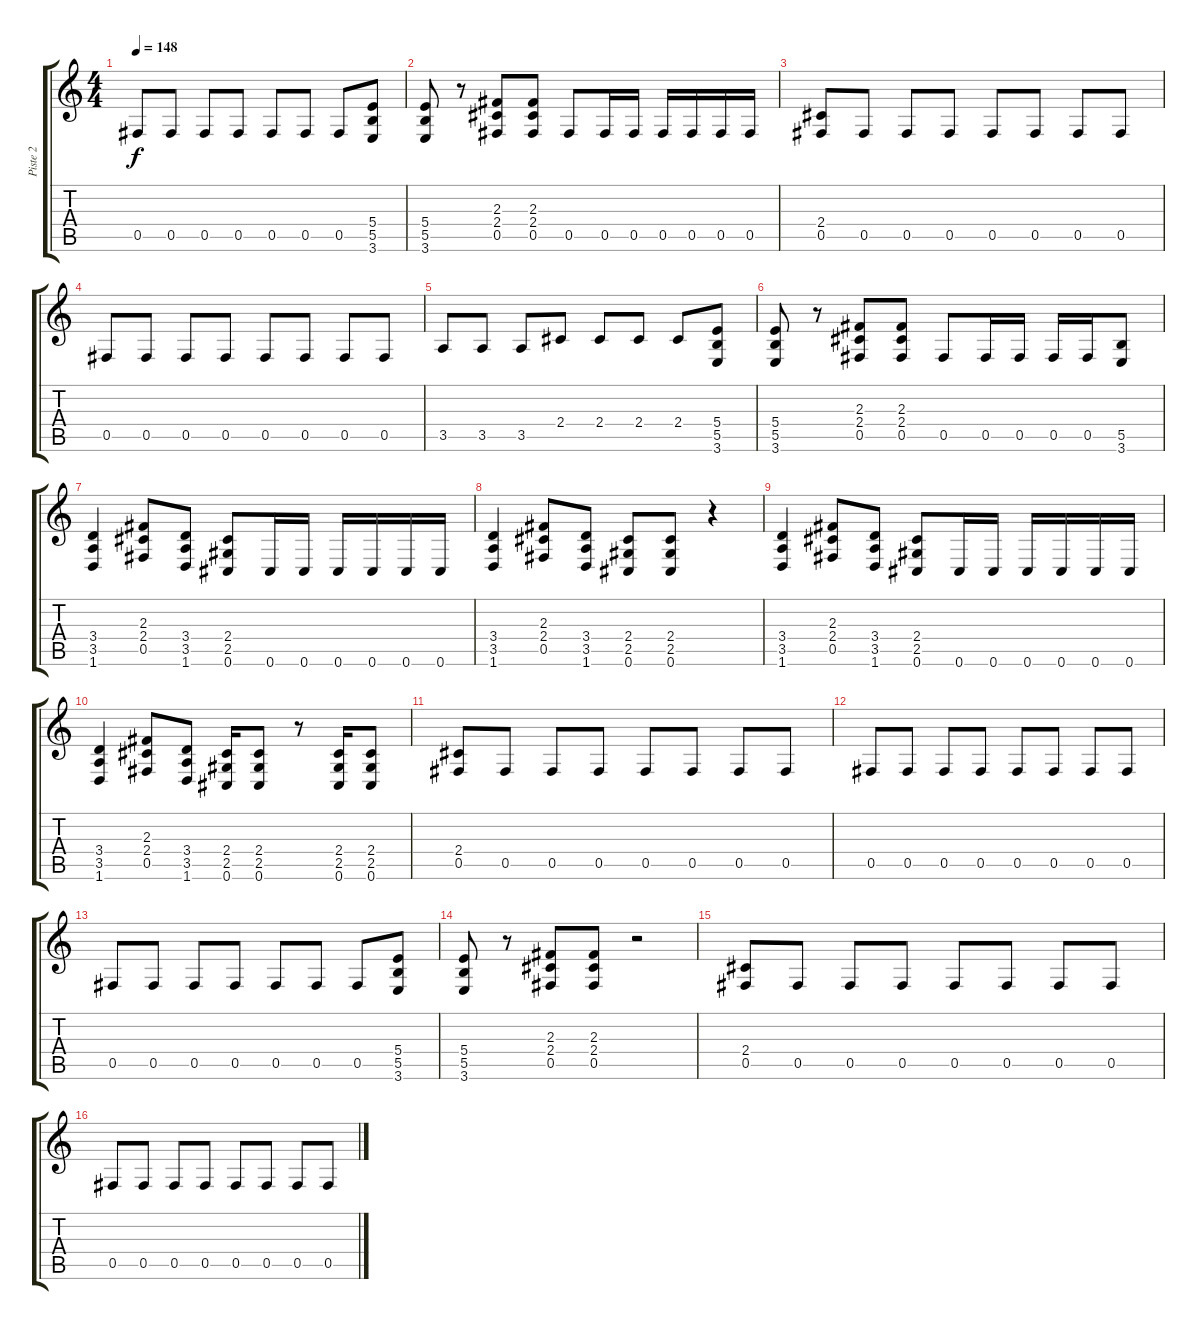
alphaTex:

\track ("Piste 2" "Piste 2") {instrument distortionguitar}
\staff {score tabs}
\tuning (Db4 Ab3 E3 B2 Gb2 Db2) {hide}
\ts (4 4)
\tempo 148
\clef g2
\ks c
0.5.8{dy f} 0.5.8 0.5.8 0.5.8 0.5.8 0.5.8 0.5.8 (5.4 5.5 3.6).8 |
(5.4 5.5 3.6).8 r.8 (2.3 2.4 0.5).8 (2.3 2.4 0.5).8 0.5.8 0.5.16 0.5.16 0.5.16 0.5.16 0.5.16 0.5.16 |
(2.4 0.5).8 0.5.8 0.5.8 0.5.8 0.5.8 0.5.8 0.5.8 0.5.8 |
0.5.8 0.5.8 0.5.8 0.5.8 0.5.8 0.5.8 0.5.8 0.5.8 |
3.5.8 3.5.8 3.5.8 2.4.8 2.4.8 2.4.8 2.4.8 (5.4 5.5 3.6).8 |
(5.4 5.5 3.6).8 r.8 (2.3 2.4 0.5).8 (2.3 2.4 0.5).8 0.5.8 0.5.16 0.5.16 0.5.16 0.5.16 (5.5 3.6).8 |
(3.4 3.5 1.6).4 (2.3 2.4 0.5).8 (3.4 3.5 1.6).8 (2.4 2.5 0.6).8 0.6.16 0.6.16 0.6.16 0.6.16 0.6.16 0.6.16 |
(3.4 3.5 1.6).4 (2.3 2.4 0.5).8 (3.4 3.5 1.6).8 (2.4 2.5 0.6).8 (2.4 2.5 0.6).8 r.4 |
(3.4 3.5 1.6).4 (2.3 2.4 0.5).8 (3.4 3.5 1.6).8 (2.4 2.5 0.6).8 0.6.16 0.6.16 0.6.16 0.6.16 0.6.16 0.6.16 |
(3.4 3.5 1.6).4 (2.3 2.4 0.5).8 (3.4 3.5 1.6).8 (2.4 2.5 0.6).16 (2.4 2.5 0.6).8 r.8 (2.4 2.5 0.6).16 (2.4 2.5 0.6).8 |
(2.4 0.5).8 0.5.8 0.5.8 0.5.8 0.5.8 0.5.8 0.5.8 0.5.8 |
0.5.8 0.5.8 0.5.8 0.5.8 0.5.8 0.5.8 0.5.8 0.5.8 |
0.5.8 0.5.8 0.5.8 0.5.8 0.5.8 0.5.8 0.5.8 (5.4 5.5 3.6).8 |
(5.4 5.5 3.6).8 r.8 (2.3 2.4 0.5).8 (2.3 2.4 0.5).8 r.2 |
(2.4 0.5).8 0.5.8 0.5.8 0.5.8 0.5.8 0.5.8 0.5.8 0.5.8 |
0.5.8 0.5.8 0.5.8 0.5.8 0.5.8 0.5.8 0.5.8 0.5.8
